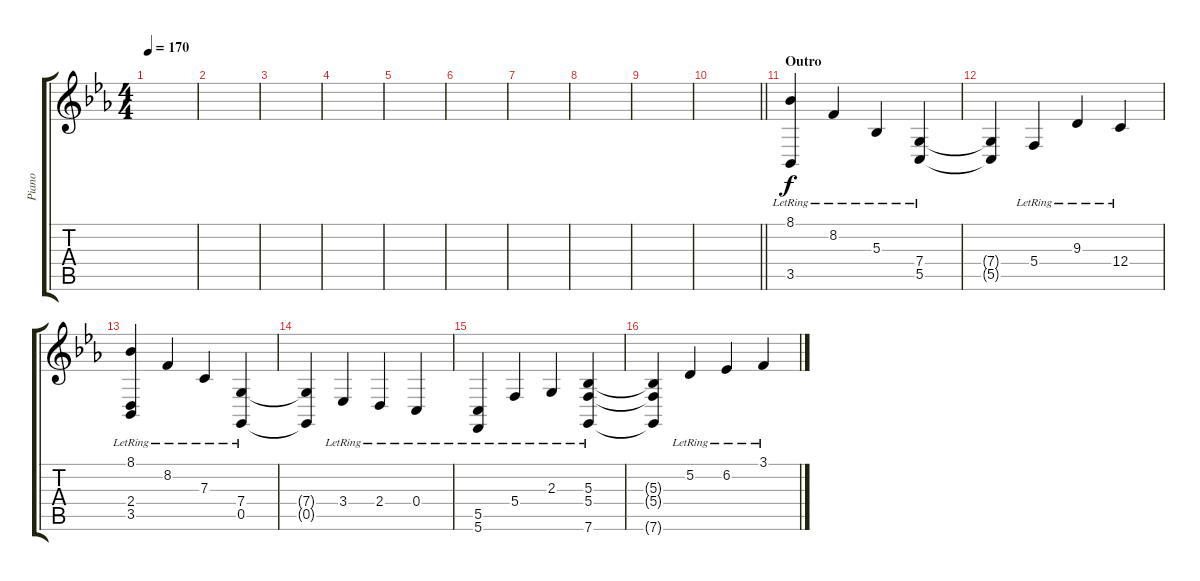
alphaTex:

\track ("Piano" "Piano") {instrument acousticgrandpiano}
\staff {score tabs}
\tuning (D4 A3 F3 C3 G2 C2) {hide}
\ts (4 4)
\tempo 170
\clef g2
\ks cminor
|
|
|
|
|
|
|
|
|
\barLineRight lightlight
|
\section ("" "Outro")
(8.1{lr} 3.5{lr}).4 8.2{lr}.4 5.3{lr}.4 (7.4{lr} 5.5{lr}).4 |
(7.4{t} 5.5{t}).4 5.4{lr}.4 9.3{lr}.4 12.4{lr}.4 |
(8.1{lr} 2.4{lr} 3.5{lr}).4 8.2{lr}.4 7.3{lr}.4 (7.4{lr} 0.5{lr}).4 |
(7.4{t} 0.5{t}).4 3.4{lr}.4 2.4{lr}.4 0.4{lr}.4 |
(5.5{lr} 5.6{lr}).4 5.4{lr}.4 2.3{lr}.4 (5.3{lr} 5.4{lr} 7.6{lr}).4 |
(5.3{t} 5.4{t} 7.6{t}).4 5.2{lr}.4 6.2{lr}.4 3.1{lr}.4
